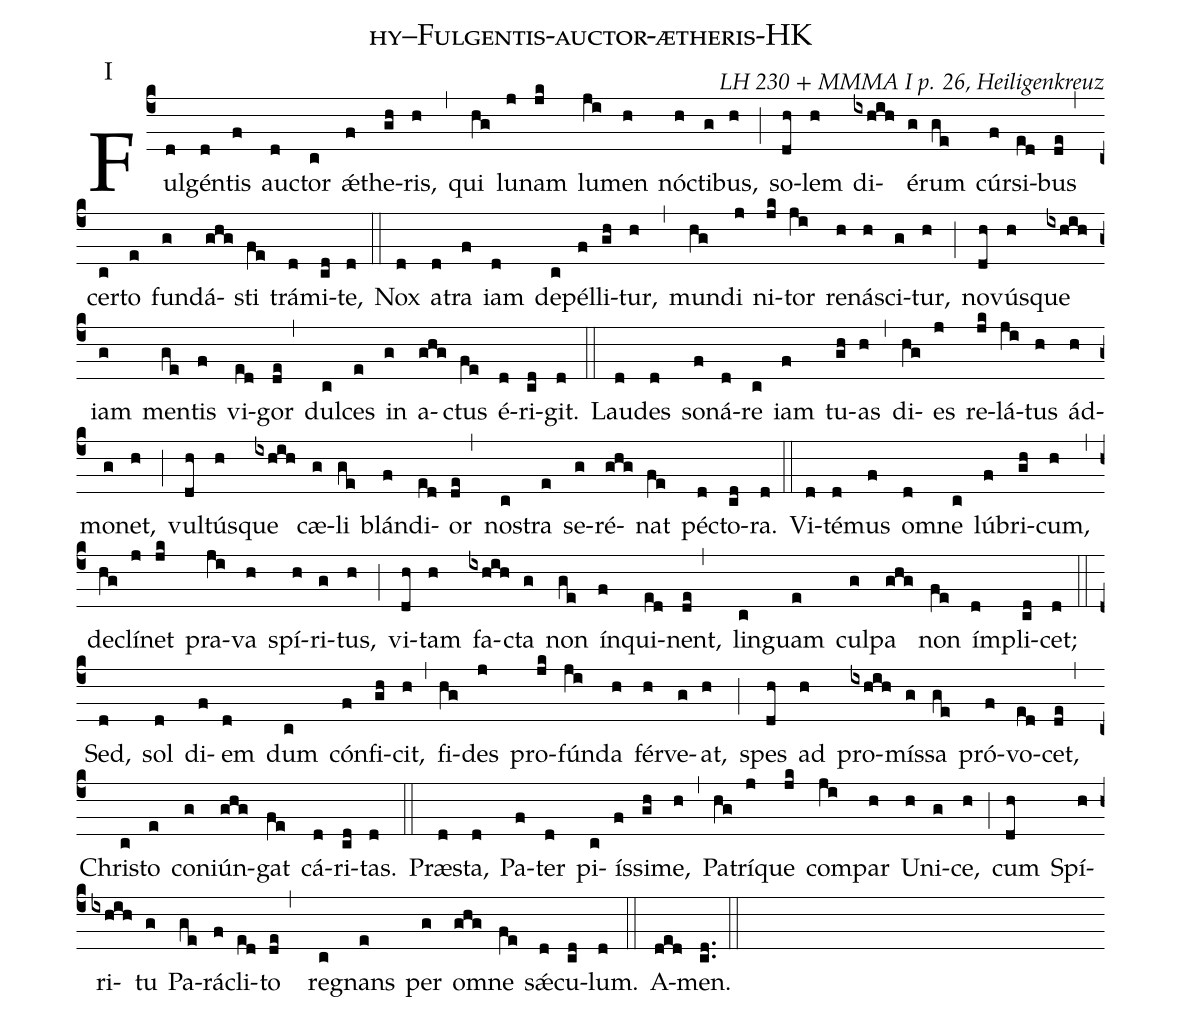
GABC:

name: hy--Fulgentis-auctor-ætheris-HK;
commentary: LH 230 + MMMA I p. 26, Heiligenkreuz;
annotation: I ;
%%
(c4)Ful(d)gén(d)tis(f) au(d)ctor(c) ǽ(f)the(gh)ris,(h) (,)
qui(hg) lu(j)nam(jk) lu(ji)men(h) nó(h)cti(g)bus,(h) (;)
so(dh)lem(h) di(ixhih)é(g)rum(ge) cúr(f)si(ed)bus(de,)
cer(c)to(e) fun(g)dá(ghg)sti(fe) trá(d)mi(cd)te,(d) (::)
Nox(d) a(d)tra(f) iam(d) de(c)pél(f)li(gh)tur,(h) (,)
mun(hg)di(j) ni(jk)tor(ji) re(h)ná(h)sci(g)tur,(h) (;)
no(dh)vús(h)que(ixhih) iam(g) men(ge)tis(f) vi(ed)gor(de,)
dul(c)ces(e) in(g) a(ghg)ctus(fe) é(d)ri(cd)git.(d) (::)
Lau(d)des(d) so(f)ná(d)re(c) iam(f) tu(gh)as(h) (,)
di(hg)es(j) re(jk)lá(ji)tus(h) ád(h)mo(g)net,(h) (;)
vul(dh)tús(h)que(ixhih) cæ(g)li(ge) blán(f)di(ed)or(de,)
no(c)stra(e) se(g)ré(ghg)nat(fe) pé(d)cto(cd)ra.(d) (::)
Vi(d)té(d)mus(f) om(d)ne(c) lú(f)bri(gh)cum,(h) (,)
de(hg)clí(j)net(jk) pra(ji)va(h) spí(h)ri(g)tus,(h) (;)
vi(dh)tam(h) fa(ixhih)cta(g) non(ge) ín(f)qui(ed)nent,(de,)
lin(c)guam(e) cul(g)pa(ghg) non(fe) ím(d)pli(cd)cet;(d) (::)
Sed,(d) sol(d) di(f)em(d) dum(c) cón(f)fi(gh)cit,(h) (,)
fi(hg)des(j) pro(jk)fún(ji)da(h) fér(h)ve(g)at,(h) (;)
spes(dh) ad(h) pro(ixhih)mís(g)sa(ge) pró(f)vo(ed)cet,(de,)
Chri(c)sto(e) con(g)iún(ghg)gat(fe) cá(d)ri(cd)tas.(d) (::)
Præ(d)sta,(d) Pa(f)ter(d) pi(c)ís(f)si(gh)me,(h) (,)
Pa(hg)trí(j)que(jk) com(ji)par(h) U(h)ni(g)ce,(h) (;)
cum(dh) Spí(h)ri(ixhih)tu(g) Pa(ge)rá(f)cli(ed)to(de,)
re(c)gnans(e) per(g) om(ghg)ne(fe) sǽ(d)cu(cd)lum.(d) (::)
A(ded)men.(cd..) (::)
